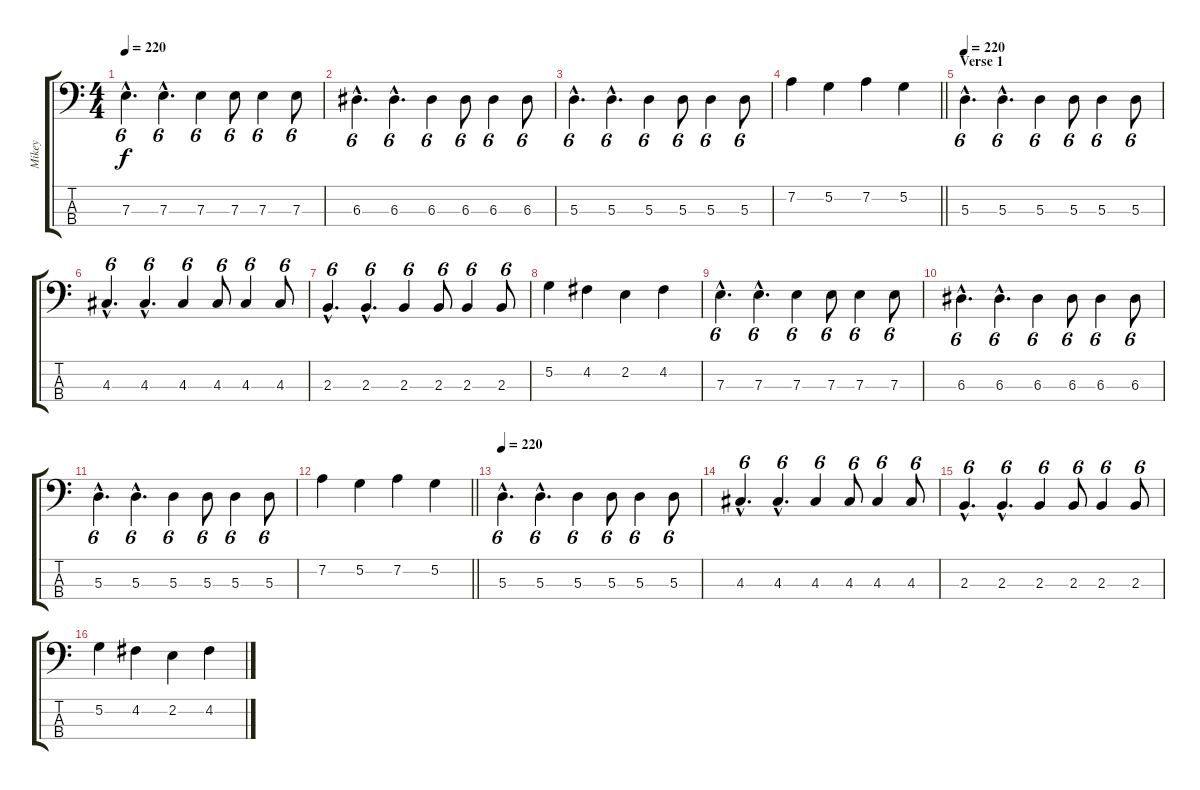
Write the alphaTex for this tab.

\track ("Mikey" "Mikey") {instrument electricbasspick}
\staff {score tabs}
\tuning (G2 D2 A1 E1) {hide}
\ts (4 4)
\tempo 220
\clef f4
\ks c
7.3{hac}.4{d tu (6 4) dy f} 7.3{hac}.4{d tu (6 4)} 7.3.4{tu (6 4)} 7.3.8{tu (6 4)} 7.3.4{tu (6 4)} 7.3.8{tu (6 4)} |
6.3{hac}.4{d tu (6 4)} 6.3{hac}.4{d tu (6 4)} 6.3.4{tu (6 4)} 6.3.8{tu (6 4)} 6.3.4{tu (6 4)} 6.3.8{tu (6 4)} |
5.3{hac}.4{d tu (6 4)} 5.3{hac}.4{d tu (6 4)} 5.3.4{tu (6 4)} 5.3.8{tu (6 4)} 5.3.4{tu (6 4)} 5.3.8{tu (6 4)} |
\barLineRight lightlight
7.2.4 5.2.4 7.2.4 5.2.4 |
\section ("" "Verse 1")
\tempo 220
5.3{hac}.4{d tu (6 4)} 5.3{hac}.4{d tu (6 4)} 5.3.4{tu (6 4)} 5.3.8{tu (6 4)} 5.3.4{tu (6 4)} 5.3.8{tu (6 4)} |
4.3{hac}.4{d tu (6 4)} 4.3{hac}.4{d tu (6 4)} 4.3.4{tu (6 4)} 4.3.8{tu (6 4)} 4.3.4{tu (6 4)} 4.3.8{tu (6 4)} |
2.3{hac}.4{d tu (6 4)} 2.3{hac}.4{d tu (6 4)} 2.3.4{tu (6 4)} 2.3.8{tu (6 4)} 2.3.4{tu (6 4)} 2.3.8{tu (6 4)} |
5.2.4 4.2.4 2.2.4 4.2.4 |
7.3{hac}.4{d tu (6 4)} 7.3{hac}.4{d tu (6 4)} 7.3.4{tu (6 4)} 7.3.8{tu (6 4)} 7.3.4{tu (6 4)} 7.3.8{tu (6 4)} |
6.3{hac}.4{d tu (6 4)} 6.3{hac}.4{d tu (6 4)} 6.3.4{tu (6 4)} 6.3.8{tu (6 4)} 6.3.4{tu (6 4)} 6.3.8{tu (6 4)} |
5.3{hac}.4{d tu (6 4)} 5.3{hac}.4{d tu (6 4)} 5.3.4{tu (6 4)} 5.3.8{tu (6 4)} 5.3.4{tu (6 4)} 5.3.8{tu (6 4)} |
\barLineRight lightlight
7.2.4 5.2.4 7.2.4 5.2.4 |
\tempo 220
5.3{hac}.4{d tu (6 4)} 5.3{hac}.4{d tu (6 4)} 5.3.4{tu (6 4)} 5.3.8{tu (6 4)} 5.3.4{tu (6 4)} 5.3.8{tu (6 4)} |
4.3{hac}.4{d tu (6 4)} 4.3{hac}.4{d tu (6 4)} 4.3.4{tu (6 4)} 4.3.8{tu (6 4)} 4.3.4{tu (6 4)} 4.3.8{tu (6 4)} |
2.3{hac}.4{d tu (6 4)} 2.3{hac}.4{d tu (6 4)} 2.3.4{tu (6 4)} 2.3.8{tu (6 4)} 2.3.4{tu (6 4)} 2.3.8{tu (6 4)} |
5.2.4 4.2.4 2.2.4 4.2.4
